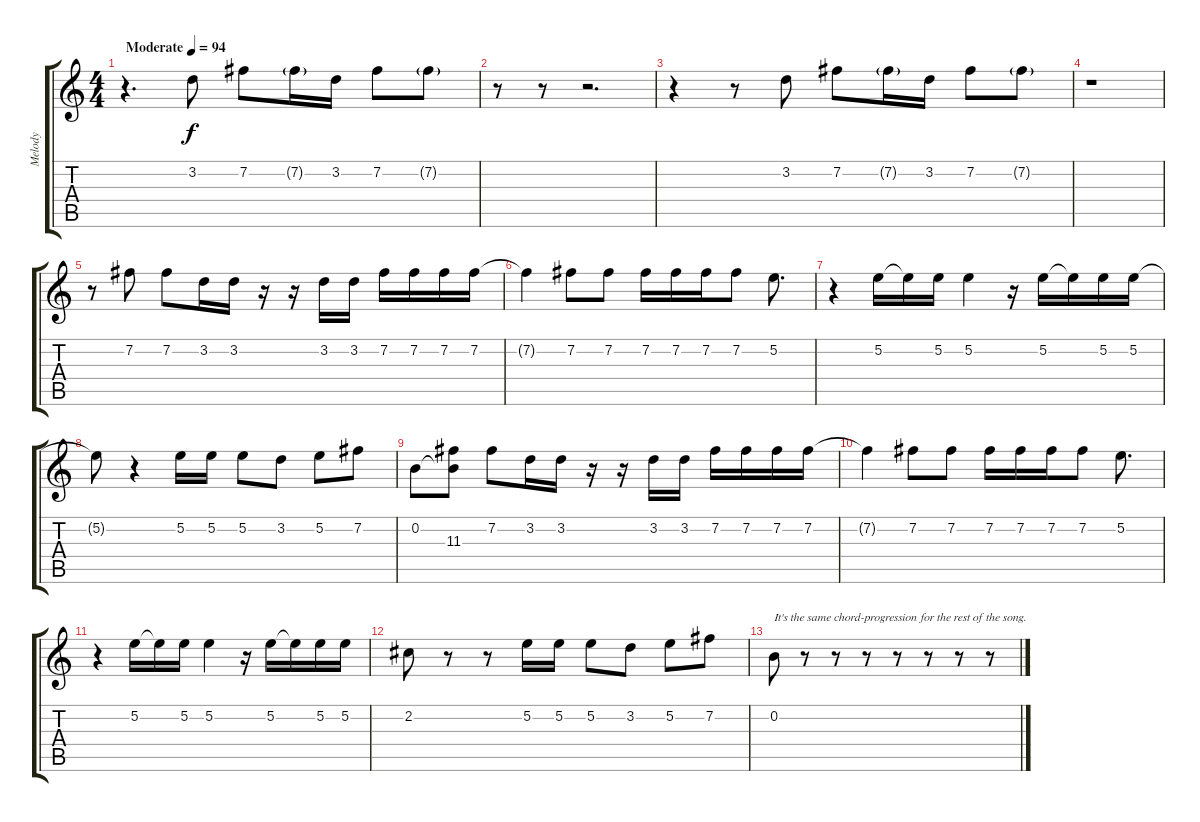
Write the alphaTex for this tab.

\track ("Melody" "Melody") {instrument electricguitarjazz}
\staff {score tabs}
\tuning (E4 B3 G3 D3 A2 E2) {hide}
\ts (4 4)
\tempo (94 "Moderate")
\clef g2
\ks c
r.4{d dy f instrument electricguitarjazz} 3.2.8 7.2.8 7.2{g}.16 3.2.16 7.2.8 7.2{g}.8 |
r.8 r.8 r.2{d} |
r.4 r.8 3.2.8 7.2.8 7.2{g}.16 3.2.16 7.2.8 7.2{g}.8 |
r.1 |
r.8 7.2.8 7.2.8 3.2.16 3.2.16 r.16 r.16 3.2.16 3.2.16 7.2.16 7.2.16 7.2.16 7.2.16 |
7.2{t}.4 7.2.8 7.2.8 7.2.16 7.2.16 7.2.16 7.2.8 5.2.8{d} |
r.4 5.2.16 5.2{t}.16 5.2.16 5.2.4 r.16 5.2.16 5.2{t}.16 5.2.16 5.2.16 |
5.2{t}.8 r.4 5.2.16 5.2.16 5.2.8 3.2.8 5.2.8 7.2.8 |
0.2.8 (0.2{t} 11.3).8 7.2.8 3.2.16 3.2.16 r.16 r.16 3.2.16 3.2.16 7.2.16 7.2.16 7.2.16 7.2.16 |
7.2{t}.4 7.2.8 7.2.8 7.2.16 7.2.16 7.2.16 7.2.8 5.2.8{d} |
r.4 5.2.16 5.2{t}.16 5.2.16 5.2.4 r.16 5.2.16 5.2{t}.16 5.2.16 5.2.16 |
2.2.8 r.8 r.8 5.2.16 5.2.16 5.2.8 3.2.8 5.2.8 7.2.8 |
0.2.8{txt "It's the same chord-progression for the rest of the song."} r.8 r.8 r.8 r.8 r.8 r.8 r.8
